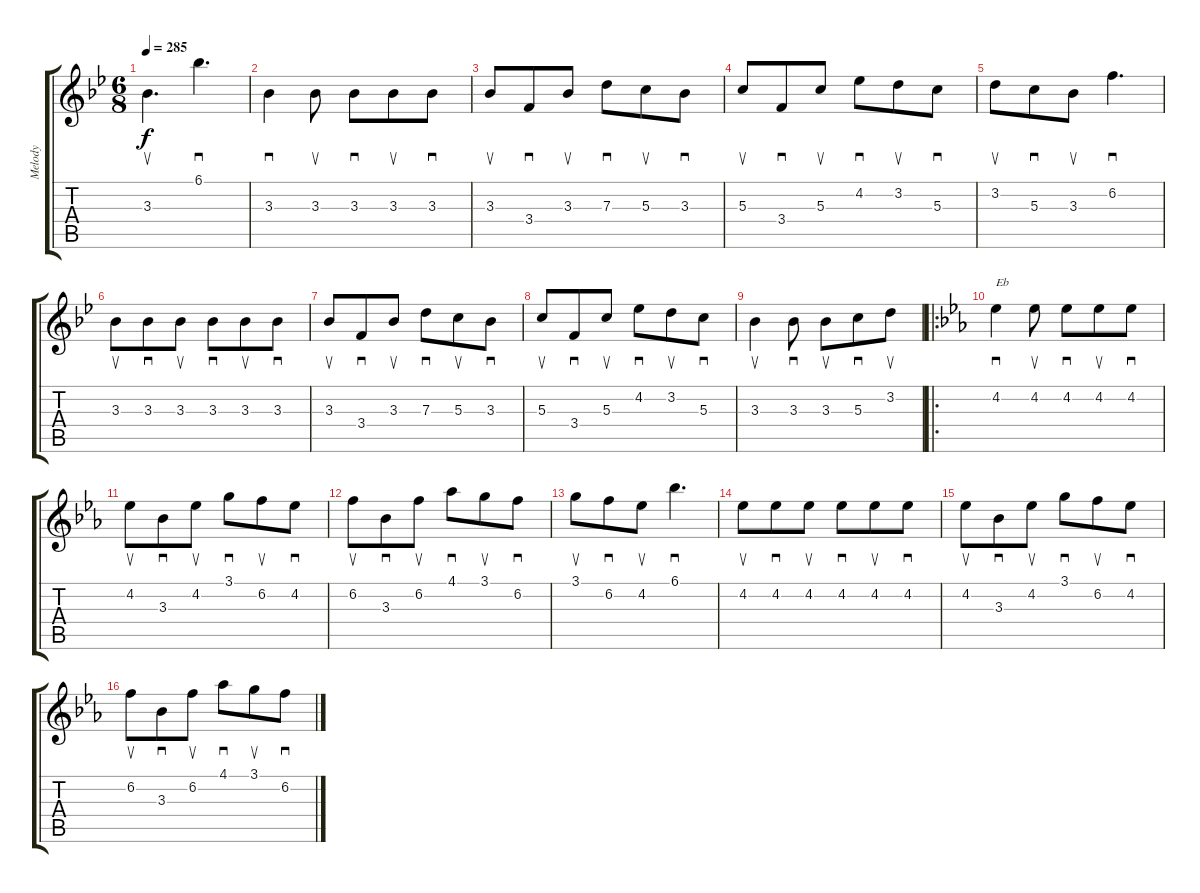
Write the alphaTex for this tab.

\track ("Melody" "Melody") {instrument acousticguitarsteel}
\staff {score tabs}
\tuning (E4 B3 G3 D3 A2 E2) {hide}
\ts (6 8)
\tempo 285
\clef g2
\ks gminor
3.3.4{d su dy f} 6.1.4{d sd} |
3.3.4{sd} 3.3.8{su} 3.3.8{sd} 3.3.8{su} 3.3.8{sd} |
3.3.8{su} 3.4.8{sd} 3.3.8{su} 7.3.8{sd} 5.3.8{su} 3.3.8{sd} |
5.3.8{su} 3.4.8{sd} 5.3.8{su} 4.2.8{sd} 3.2.8{su} 5.3.8{sd} |
3.2.8{su} 5.3.8{sd} 3.3.8{su} 6.2.4{d sd} |
3.3.8{su} 3.3.8{sd} 3.3.8{su} 3.3.8{sd} 3.3.8{su} 3.3.8{sd} |
3.3.8{su} 3.4.8{sd} 3.3.8{su} 7.3.8{sd} 5.3.8{su} 3.3.8{sd} |
5.3.8{su} 3.4.8{sd} 5.3.8{su} 4.2.8{sd} 3.2.8{su} 5.3.8{sd} |
3.3.4{su} 3.3.8{sd} 3.3.8{su} 5.3.8{sd} 3.2.8{su} |
\ro
\ks eb
4.2.4{sd txt "Eb"} 4.2.8{su} 4.2.8{sd} 4.2.8{su} 4.2.8{sd} |
4.2.8{su} 3.3.8{sd} 4.2.8{su} 3.1.8{sd} 6.2.8{su} 4.2.8{sd} |
6.2.8{su} 3.3.8{sd} 6.2.8{su} 4.1.8{sd} 3.1.8{su} 6.2.8{sd} |
3.1.8{su} 6.2.8{sd} 4.2.8{su} 6.1.4{d sd} |
4.2.8{su} 4.2.8{sd} 4.2.8{su} 4.2.8{sd} 4.2.8{su} 4.2.8{sd} |
4.2.8{su} 3.3.8{sd} 4.2.8{su} 3.1.8{sd} 6.2.8{su} 4.2.8{sd} |
6.2.8{su} 3.3.8{sd} 6.2.8{su} 4.1.8{sd} 3.1.8{su} 6.2.8{sd}
